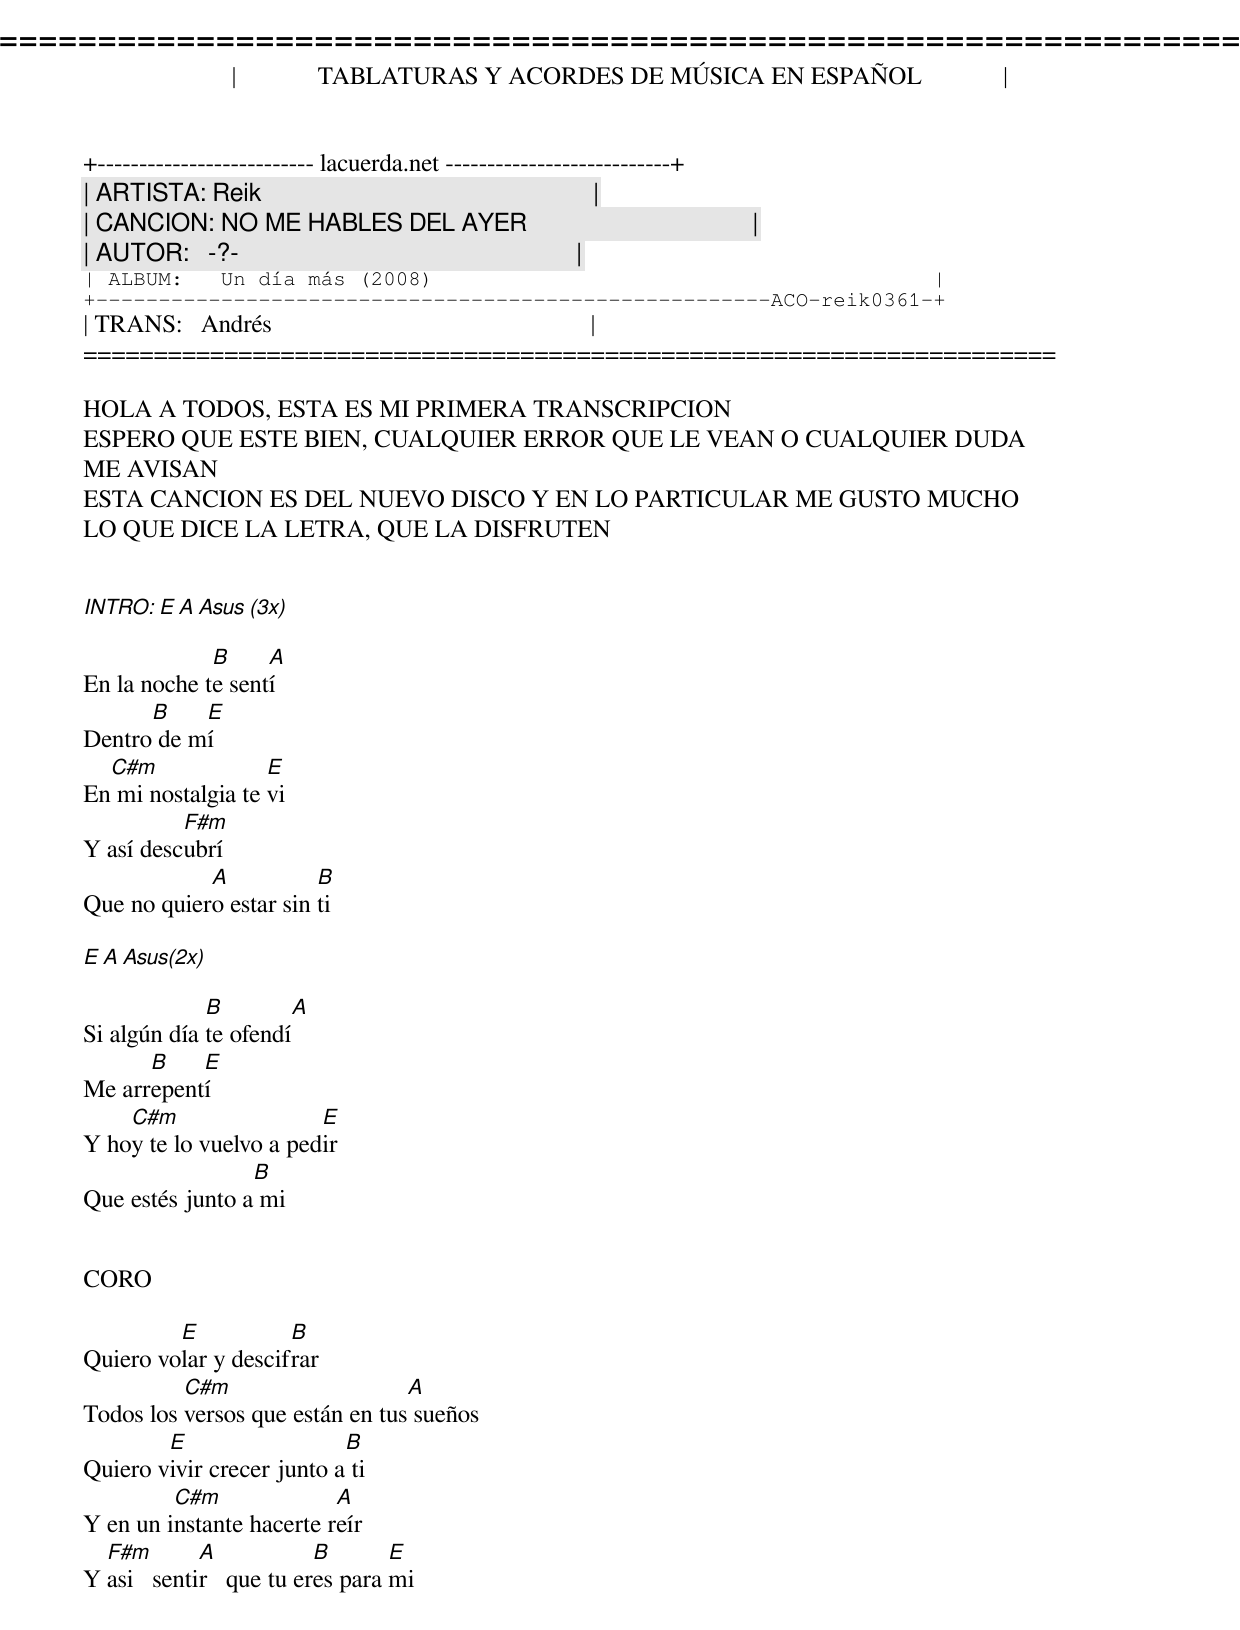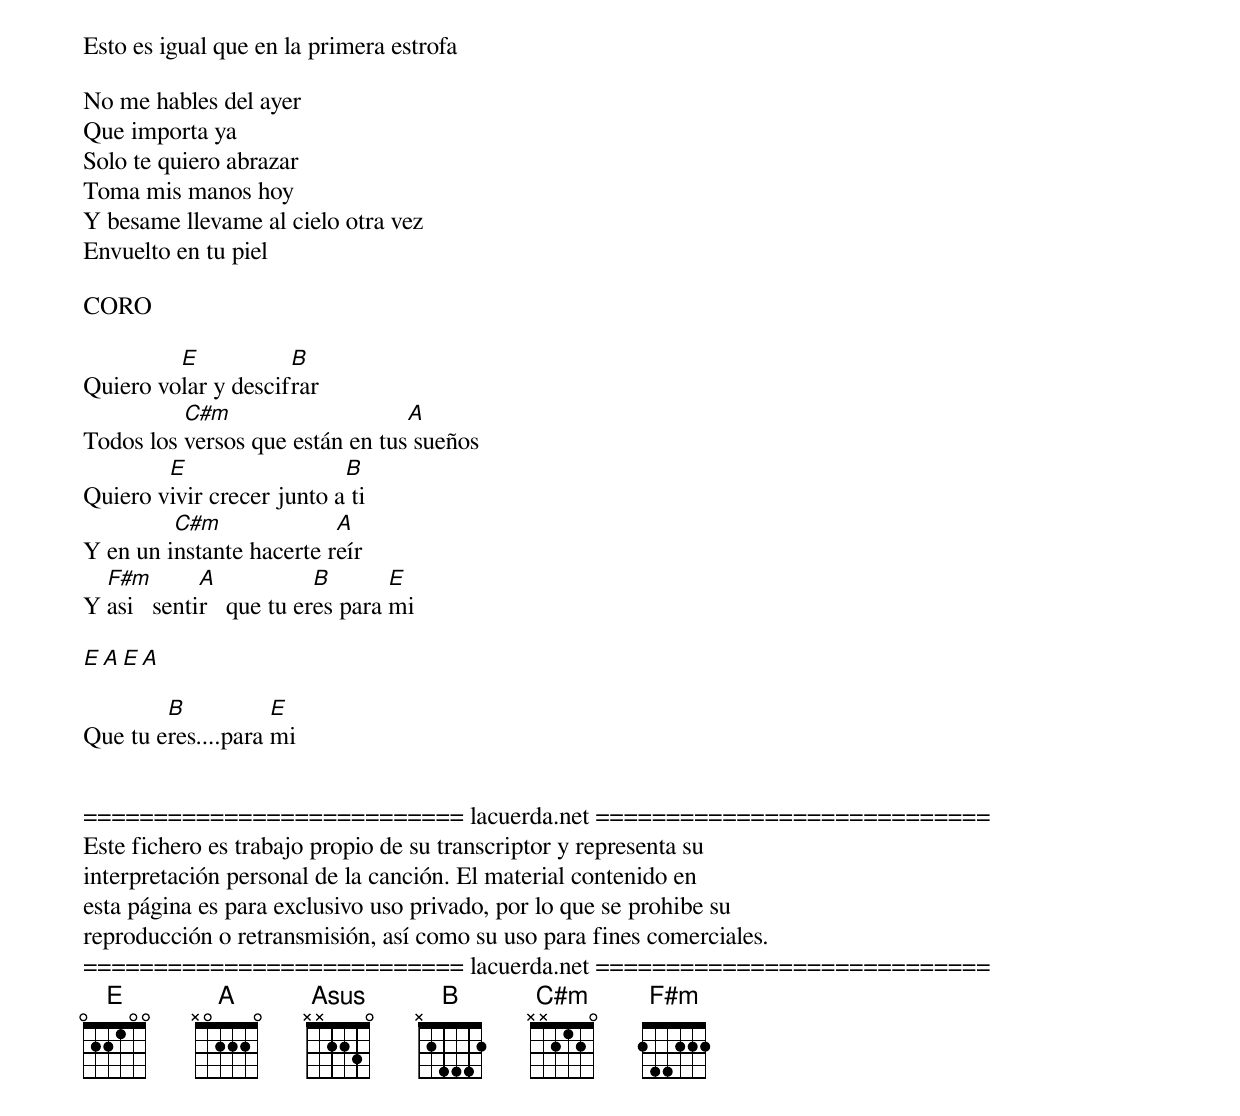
=====================================================================
|             TABLATURAS Y ACORDES DE MÚSICA EN ESPAÑOL             |
+-------------------------- lacuerda.net ---------------------------+
| ARTISTA: Reik                                                     |
| CANCION: NO ME HABLES DEL AYER                                    |
| AUTOR:   -?-                                                      |
| ALBUM:   Un día más (2008)                                        |
+------------------------------------------------------ACO-reik0361-+
| TRANS:   Andrés                                                   |
=====================================================================

HOLA A TODOS, ESTA ES MI PRIMERA TRANSCRIPCION
ESPERO QUE ESTE BIEN, CUALQUIER ERROR QUE LE VEAN O CUALQUIER DUDA
ME AVISAN
ESTA CANCION ES DEL NUEVO DISCO Y EN LO PARTICULAR ME GUSTO MUCHO
LO QUE DICE LA LETRA, QUE LA DISFRUTEN


INTRO: E   A   Asus (3x)

             B     A
En la noche te sentí
      B    E
Dentro de mí
  C#m              E
En mi nostalgia te vi
          F#m
Y así descubrí
            A           B
Que no quiero estar sin ti

E  A   Asus(2x)

             B        A
Si algún día te ofendí
      B    E
Me arrepentí
    C#m                 E
Y hoy te lo vuelvo a pedir
                 B
Que estés junto a mi


CORO

         E           B
Quiero volar y descifrar
          C#m                    A
Todos los versos que están en tus sueños
        E                  B
Quiero vivir crecer junto a ti
         C#m              A
Y en un instante hacerte reír
  F#m        A            B       E
Y asi   sentir   que tu eres para mi


Esto es igual que en la primera estrofa

No me hables del ayer
Que importa ya
Solo te quiero abrazar
Toma mis manos hoy
Y besame llevame al cielo otra vez
Envuelto en tu piel

CORO

         E           B
Quiero volar y descifrar
          C#m                    A
Todos los versos que están en tus sueños
        E                  B
Quiero vivir crecer junto a ti
         C#m              A
Y en un instante hacerte reír
  F#m        A            B       E
Y asi   sentir   que tu eres para mi

E  A  E  A

        B           E
Que tu eres....para mi


=========================== lacuerda.net ============================
Este fichero es trabajo propio de su transcriptor y representa su
interpretación personal de la canción. El material contenido en
esta página es para exclusivo uso privado, por lo que se prohibe su
reproducción o retransmisión, así como su uso para fines comerciales.
=========================== lacuerda.net ============================
